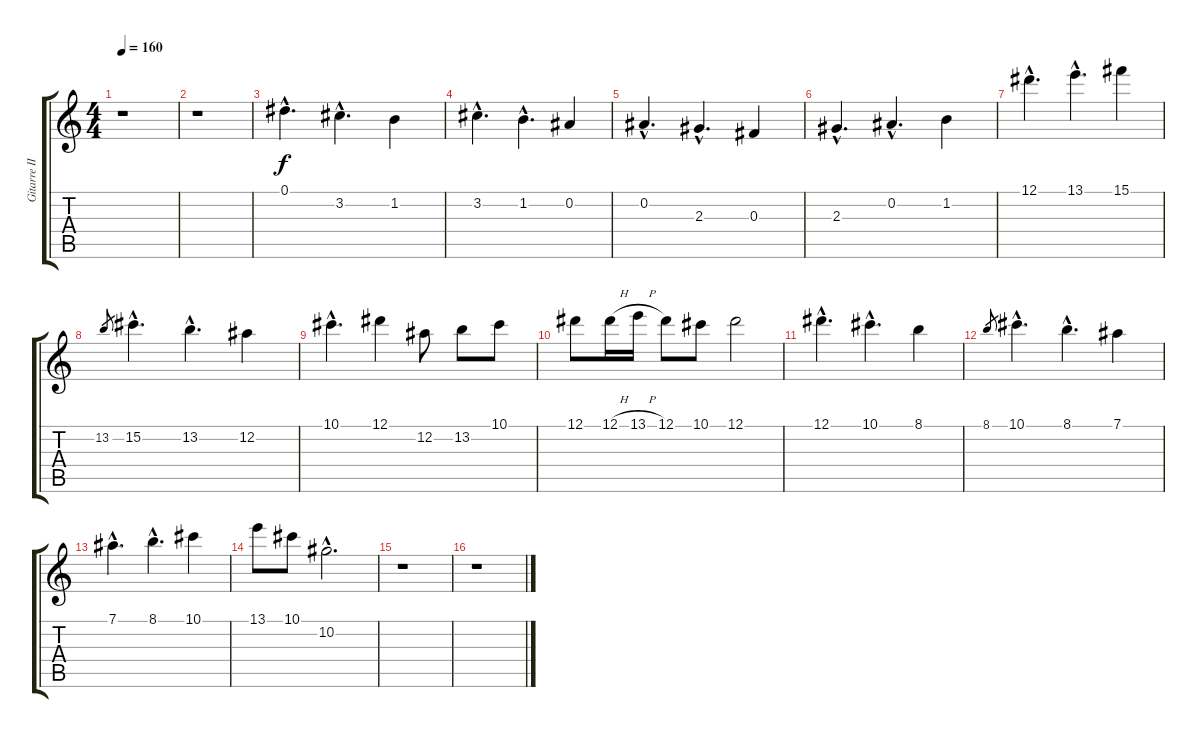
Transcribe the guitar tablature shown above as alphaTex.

\track ("Gitarre II (Andre)" "Gitarre II") {instrument acousticguitarsteel}
\staff {score tabs}
\tuning (Eb4 Bb3 Gb3 Db3 Ab2 Eb2) {hide}
\ts (4 4)
\tempo 160
\clef g2
\ks c
r.1{dy f} |
r.1 |
0.1{hac}.4{d} 3.2{hac}.4{d} 1.2.4 |
3.2{hac}.4{d} 1.2{hac}.4{d} 0.2.4 |
0.2{hac}.4{d} 2.3{hac}.4{d} 0.3.4 |
2.3{hac}.4{d} 0.2{hac}.4{d} 1.2.4 |
12.1{hac}.4{d} 13.1{hac}.4{d} 15.1.4 |
13.2.8{gr} 15.2{hac}.4{d} 13.2{hac}.4{d} 12.2.4 |
10.1{hac}.4{d} 12.1.4 12.2.8 13.2.8 10.1.8 |
12.1.8 12.1{h}.16 13.1{h}.16 12.1.8 10.1.8 12.1.2 |
12.1{hac}.4{d} 10.1{hac}.4{d} 8.1.4 |
8.1.8{gr} 10.1{hac}.4{d} 8.1{hac}.4{d} 7.1.4 |
7.1{hac}.4{d} 8.1{hac}.4{d} 10.1.4 |
13.1.8 10.1.8 10.2{hac}.2{d} |
r.1 |
r.1
